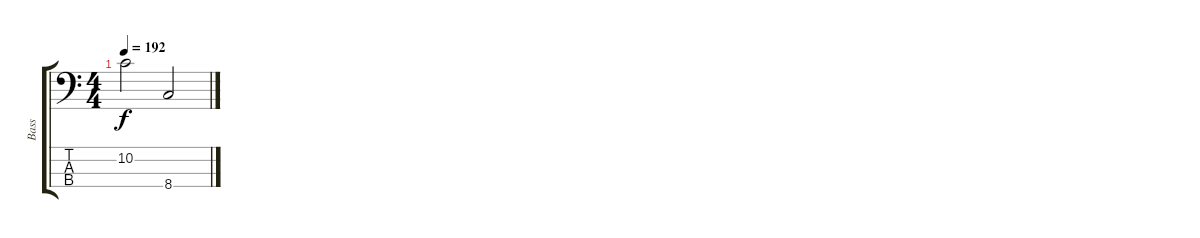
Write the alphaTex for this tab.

\track ("Bass" "Bass") {instrument electricbassfinger}
\staff {score tabs}
\tuning (G2 D2 A1 E1) {hide}
\ts (4 4)
\tempo 192
\clef f4
\ks c
10.2.2{dy f} 8.4.2
